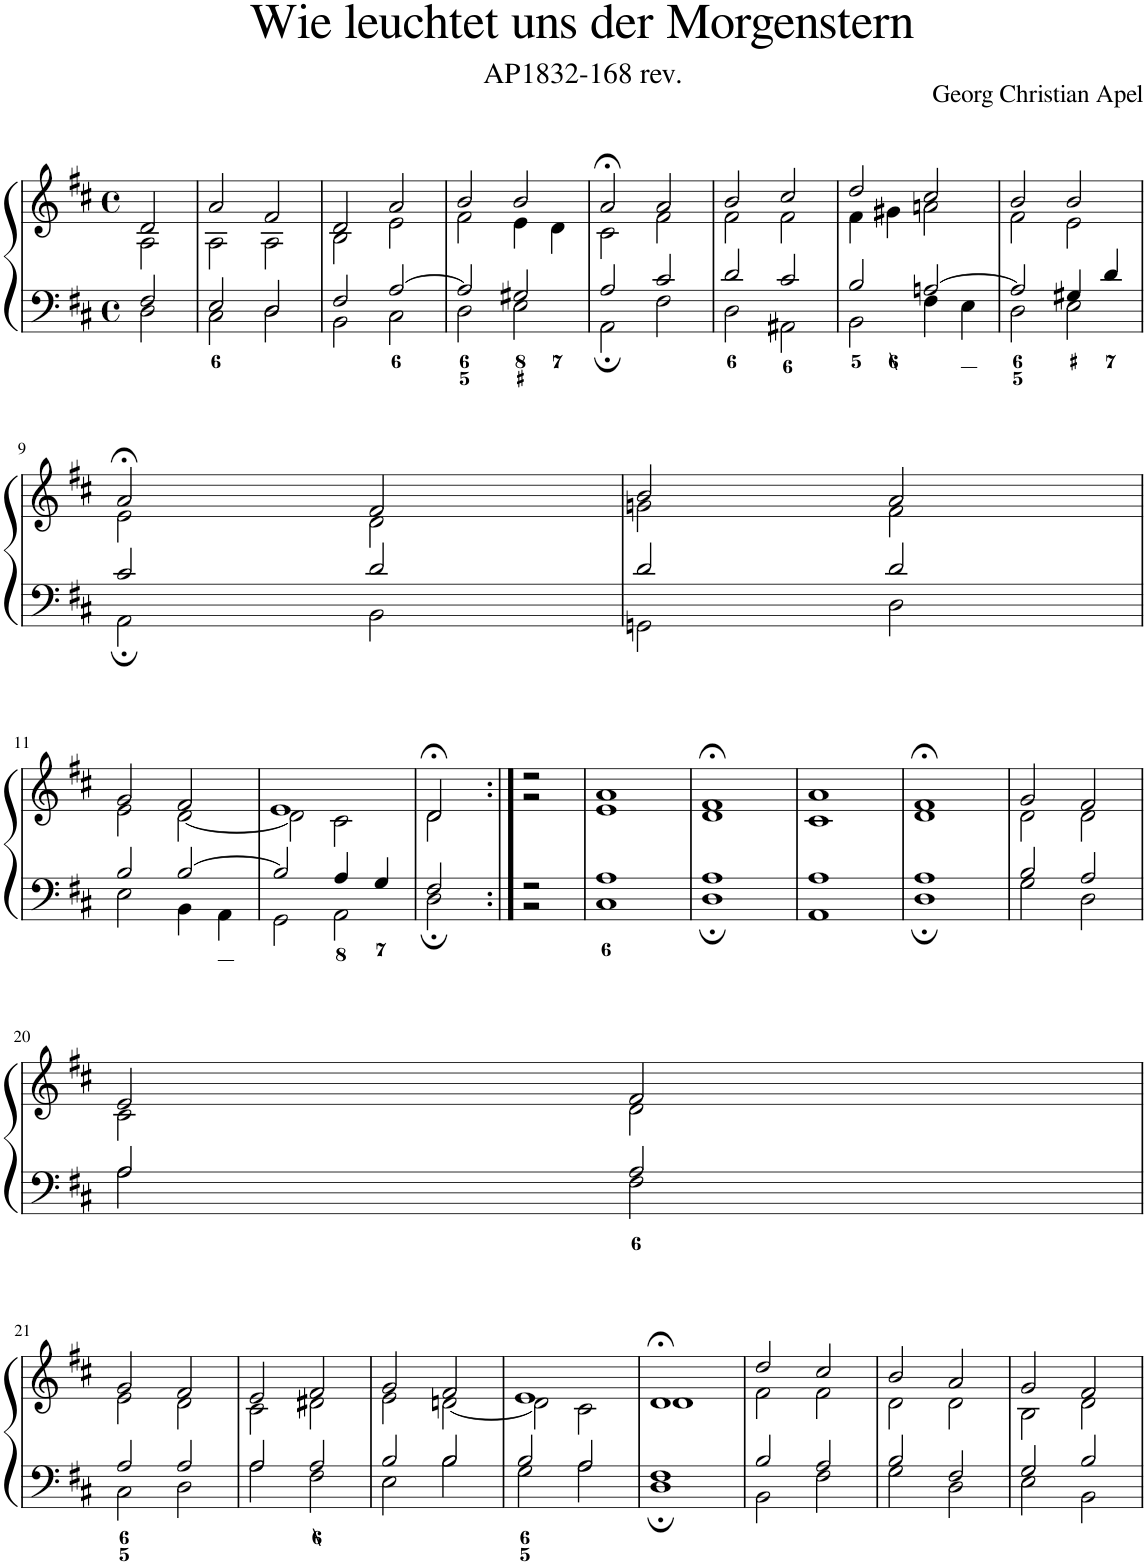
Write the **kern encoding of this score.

**kern	**kern
*part1	*part1
*staff2	*staff1
*I"Piano	*
*I'Pno.	*
*clefF4	*clefG2
*k[f#c#]	*k[f#c#]
*M4/4	*M4/4
*met(c)	*met(c)
=1	=1
*^	*^
2F#/	2D\	2d/	2A\
=2	=2	=2	=2
2E/	2C#\	2a/	2A\
2D/	2D\	2f#/	2A\
=3	=3	=3	=3
2F#/	2BB\	2d/	2B\
[2A/	2C#\	2a/	2e\
=4	=4	=4	=4
2A/]	2D\	2b/	2f#\
2G#X/	2E\	2b/	4e\
.	.	.	4d\
=5	=5	=5	=5
2A/	2AA;\	2a;</	2c#\
2c#/	2F#\	2a/	2f#\
=6	=6	=6	=6
2d/	2D\	2b/	2f#\
2c#/	2AA#X\	2cc#/	2f#\
=7	=7	=7	=7
2B/	2BB\	2dd/	4f#\
.	.	.	4g#X\
[2An/	4F#\	2cc#/	2an\
.	4E\	.	.
=8	=8	=8	=8
2A/]	2D\	2b/	2f#\
4G#X/	2E\	2b/	2e\
4d/	.	.	.
!!LO:LB:g=z	!!
=9	=9	=9	=9
2c#/	2AA;\	2a;</	2e\
2d/	2BB\	2f#/	2d\
=10	=10	=10	=10
2d/	2GGn\	2b/	2gn\
2d/	2D\	2a/	2f#\
!!LO:LB:g=z	!!
=11	=11	=11	=11
2B/	2E\	2g/	2e\
[2B/	4BB\	2f#/	[2d\
.	4AA\	.	.
=12	=12	=12	=12
2B/]	2GG\	1e	2d\]
4A/	2AA\	.	2c#\
4G/	.	.	.
=13	=13	=13	=13
2F#/	2D;\	2d;</	2d\
=14:|!	=14:|!	=14:|!	=14:|!
2r	2r	2r	2r
=15	=15	=15	=15
1A	1C#	1a	1e
=16	=16	=16	=16
1A	1D;	1f#;<	1d
=17	=17	=17	=17
1A	1AA	1a	1c#
=18	=18	=18	=18
1A	1D;	1f#;<	1d
=19	=19	=19	=19
2B/	2G\	2g/	2d\
2A/	2D\	2f#/	2d\
!!LO:LB:g=z	!!
=20	=20	=20	=20
2A/	2A\	2e/	2c#\
2A/	2F#\	2f#/	2d\
!!LO:LB:g=z	!!
=21	=21	=21	=21
2A/	2C#\	2g/	2e\
2A/	2D\	2f#/	2d\
=22	=22	=22	=22
2A/	2A\	2e/	2c#\
2A/	2F#\	2f#/	2d#X\
=23	=23	=23	=23
2B/	2E\	2g/	2e\
2B/	2B\	2f#/	[2dn\
=24	=24	=24	=24
2B/	2G\	1e	2d\]
2A/	2A\	.	2c#\
=25	=25	=25	=25
1F#	1D;	1d;<	1d
=26	=26	=26	=26
2B/	2BB\	2dd/	2f#\
2A/	2F#\	2cc#/	2f#\
=27	=27	=27	=27
2B/	2G\	2b/	2d\
2F#/	2D\	2a/	2d\
=28	=28	=28	=28
2G/	2E\	2g/	2B\
2B/	2BB\	2f#/	2d\
*v	*v	*	*
*	*v	*v
=	=
*-	*-
